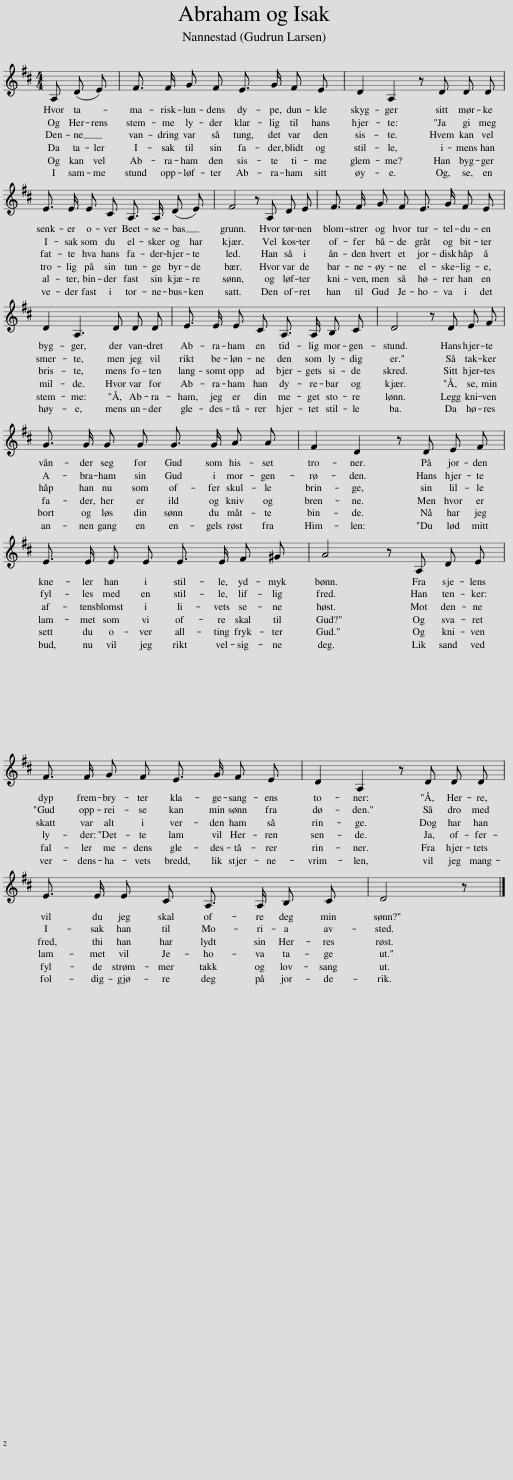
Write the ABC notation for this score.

X:1
L:1/8
M:4/4
I:linebreak $
K:D
V:1 treble
V:1
 A, (D E) | F3/2 F/ G F E3/2 G/ F E | D2 A,2 z D D D |$ E3/2 E/ E C A,3/2 A,/ (D E) | F4 z A, D E | %5
 F3/2 F/ G F E3/2 G/ F E |$ D2 A,3 D D D | E3/2 E/ E C A,3/2 A,/ B, C | D4 z D E F |$ G3/2 G/ G G G3/2 G/ A A | %10
 F2 D2 z D E F |$ E3/2 E/ E E E3/2 E/ F ^G | A4 z A, D E |$ F3/2 F/ G F E3/2 G/ F E | D2 A,2 z D D D |$ %15
 E3/2 E/ E C A,3/2 A,/ B, C | D4 z |] %17
